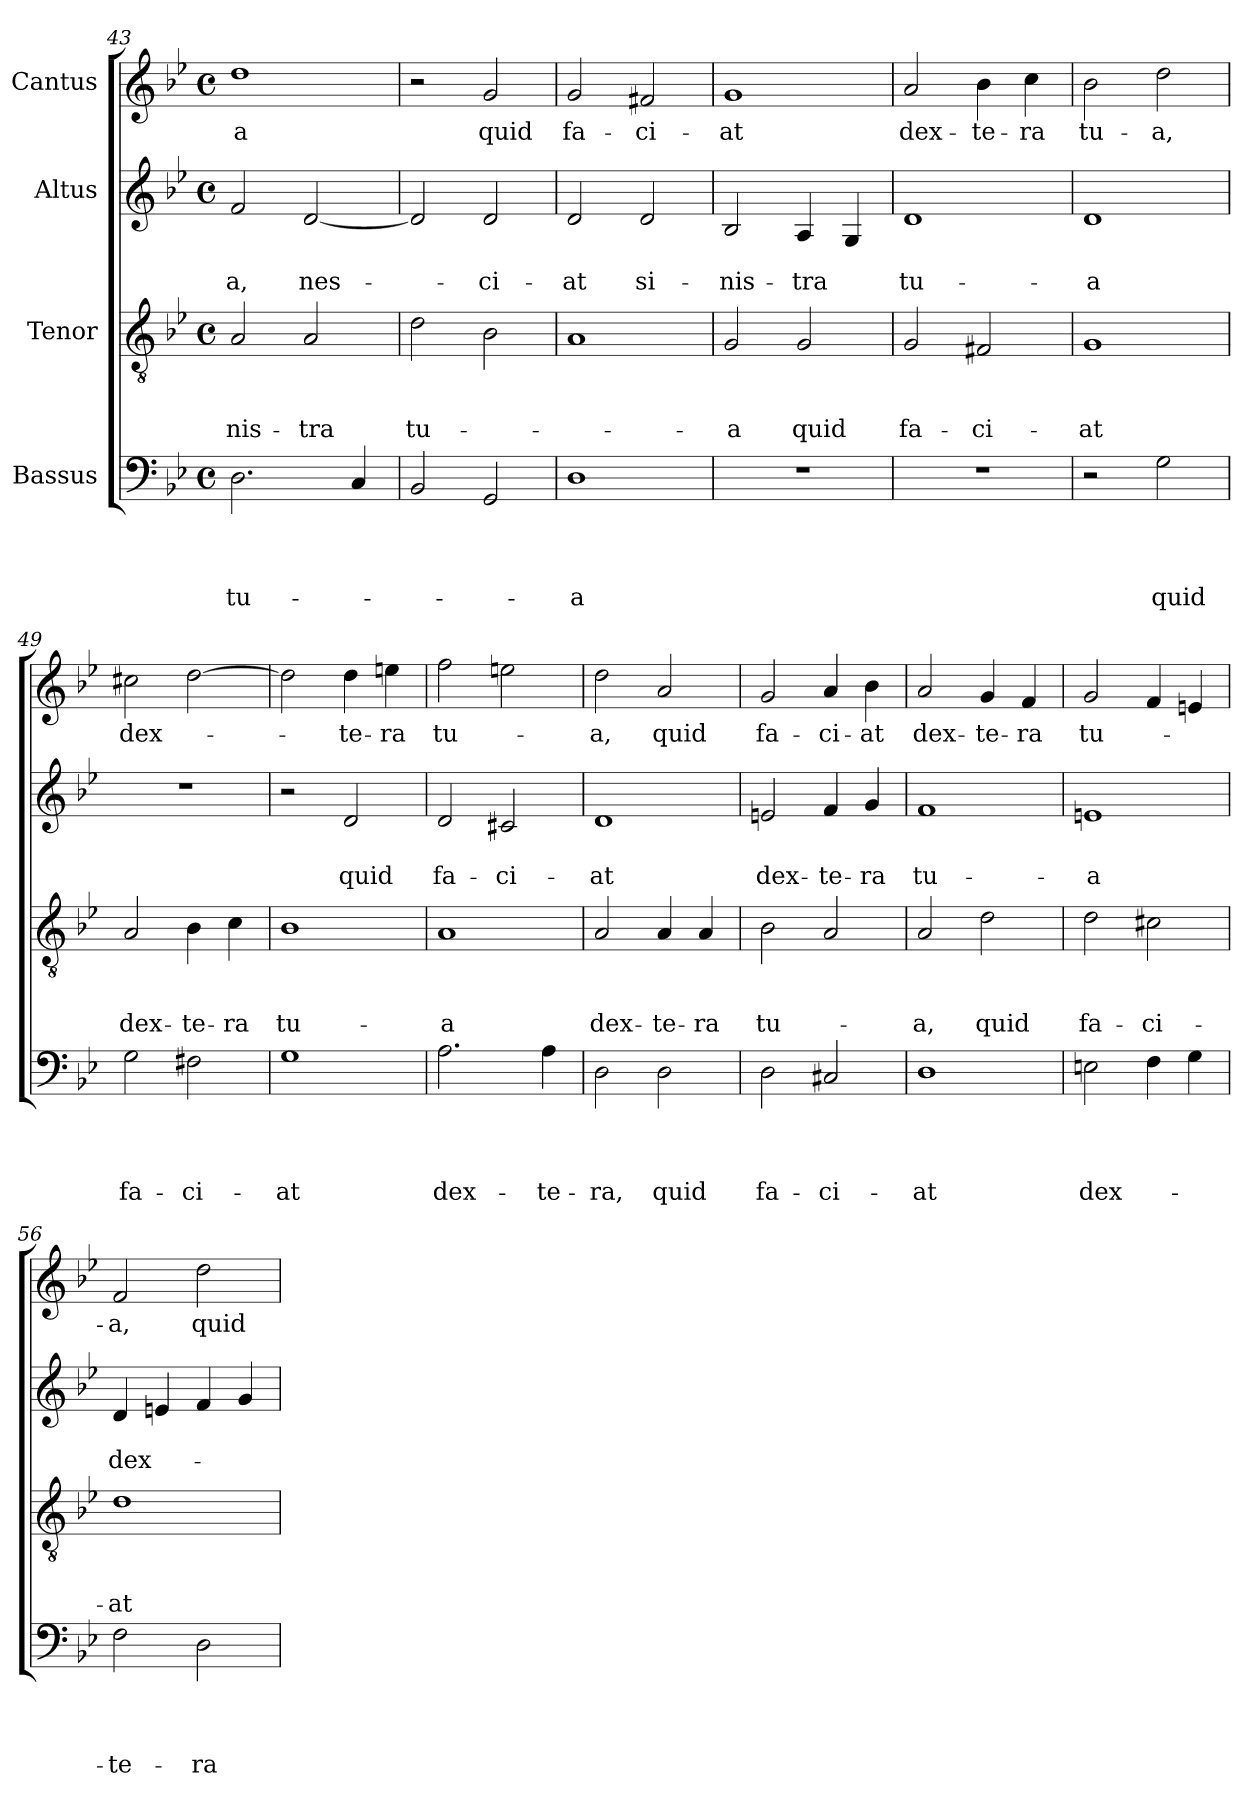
**kern	**text	**text	**text	**text	**kern	**text	**text	**text	**kern	**text	**text	**kern	**text
*part4	*part4	*part4	*part4	*part4	*part3	*part3	*part3	*part3	*part2	*part2	*part2	*part1	*part1
*staff4	*staff4	*staff4	*staff4	*staff4	*staff3	*staff3	*staff3	*staff3	*staff2	*staff2	*staff2	*staff1	*staff1
*I"Bassus	*	*	*	*	*I"Tenor	*	*	*	*I"Altus	*	*	*I"Cantus	*
!!LO:PB:g=z
*clefF4	*	*	*	*	*clefGv2	*	*	*	*clefG2	*	*	*clefG2	*
*k[b-e-]	*	*	*	*	*k[b-e-]	*	*	*	*k[b-e-]	*	*	*k[b-e-]	*
*B-:	*	*	*	*	*B-:	*	*	*	*B-:	*	*	*B-:	*
*M4/4	*	*	*	*	*M4/4	*	*	*	*M4/4	*	*	*M4/4	*
*met(c)	*	*	*	*	*met(c)	*	*	*	*met(c)	*	*	*met(c)	*
=43	=43	=43	=43	=43	=43	=43	=43	=43	=43	=43	=43	=43	=43
!	!	!	!	!LO:LY:b	!	!	!	!LO:LY:b	!	!	!LO:LY:b	!	!LO:LY:b
2.D\	.	.	.	tu-	2A/	.	.	-nis-	2f/	.	-a,	1dd	-a
!	!	!	!	!	!	!	!	!LO:LY:b	!	!	!LO:LY:b	!	!
.	.	.	.	.	2A/	.	.	-tra	[<2d/	.	nes-	.	.
4C/	.	.	.	.	.	.	.	.	.	.	.	.	.
=44	=44	=44	=44	=44	=44	=44	=44	=44	=44	=44	=44	=44	=44
!	!	!	!	!	!	!	!	!LO:LY:b	!	!	!	!	!
2BB-/	.	.	.	.	2d\	.	.	tu-	2d/]	.	.	2r	.
!	!	!	!	!	!	!	!	!	!	!	!LO:LY:b	!	!LO:LY:b
2GG/	.	.	.	.	2B-\	.	.	.	2d/	.	-ci-	2g/	quid
=45	=45	=45	=45	=45	=45	=45	=45	=45	=45	=45	=45	=45	=45
!	!	!	!	!LO:LY:b	!	!	!	!	!	!	!LO:LY:b	!	!LO:LY:b
1D	.	.	.	-a	1A	.	.	.	2d/	.	-at	2g/	fa-
!	!	!	!	!	!	!	!	!	!	!	!LO:LY:b	!	!LO:LY:b
.	.	.	.	.	.	.	.	.	2d/	.	si-	2f#X/	-ci-
=46	=46	=46	=46	=46	=46	=46	=46	=46	=46	=46	=46	=46	=46
!	!	!	!	!	!	!	!	!LO:LY:b	!	!	!LO:LY:b	!	!LO:LY:b
1r	.	.	.	.	2G/	.	.	-a	2B-/	.	-nis-	1g	-at
!	!	!	!	!	!	!	!	!LO:LY:b	!	!	!LO:LY:b	!	!
.	.	.	.	.	2G/	.	.	quid	4A/	.	-tra	.	.
.	.	.	.	.	.	.	.	.	4G/	.	.	.	.
=47	=47	=47	=47	=47	=47	=47	=47	=47	=47	=47	=47	=47	=47
!	!	!	!	!	!	!	!	!LO:LY:b	!	!	!LO:LY:b	!	!LO:LY:b
1r	.	.	.	.	2G/	.	.	fa-	1d	.	tu-	2a/	dex-
!	!	!	!	!	!	!	!	!LO:LY:b	!	!	!	!	!LO:LY:b
.	.	.	.	.	2F#X/	.	.	-ci-	.	.	.	4b-\	-te-
!	!	!	!	!	!	!	!	!	!	!	!	!	!LO:LY:b
.	.	.	.	.	.	.	.	.	.	.	.	4cc\	-ra
=48	=48	=48	=48	=48	=48	=48	=48	=48	=48	=48	=48	=48	=48
!	!	!	!	!	!	!	!	!LO:LY:b	!	!	!LO:LY:b	!	!LO:LY:b
2r	.	.	.	.	1G	.	.	-at	1d	.	-a	2b-\	tu-
!	!	!	!	!LO:LY:b	!	!	!	!	!	!	!	!	!LO:LY:b
2G\	.	.	.	quid	.	.	.	.	.	.	.	2dd\	-a,
=49	=49	=49	=49	=49	=49	=49	=49	=49	=49	=49	=49	=49	=49
!	!	!	!	!LO:LY:b	!	!	!	!LO:LY:b	!	!	!	!	!LO:LY:b
2G\	.	.	.	fa-	2A/	.	.	dex-	1r	.	.	2cc#X\	dex-
!	!	!	!	!LO:LY:b	!	!	!	!LO:LY:b	!	!	!	!	!
2F#X\	.	.	.	-ci-	4B-\	.	.	-te-	.	.	.	[<2dd\	.
!	!	!	!	!	!	!	!	!LO:LY:b	!	!	!	!	!
.	.	.	.	.	4c\	.	.	-ra	.	.	.	.	.
!!LO:LB:g=z
=50	=50	=50	=50	=50	=50	=50	=50	=50	=50	=50	=50	=50	=50
!	!	!	!	!LO:LY:b	!	!	!	!LO:LY:b	!	!	!	!	!
1G	.	.	.	-at	1B-	.	.	tu-	2r	.	.	2dd\]	.
!	!	!	!	!	!	!	!	!	!	!	!LO:LY:b	!	!LO:LY:b
.	.	.	.	.	.	.	.	.	2d/	.	quid	4dd\	-te-
!	!	!	!	!	!	!	!	!	!	!	!	!	!LO:LY:b
.	.	.	.	.	.	.	.	.	.	.	.	4een\	-ra
=51	=51	=51	=51	=51	=51	=51	=51	=51	=51	=51	=51	=51	=51
!	!	!	!	!LO:LY:b	!	!	!	!LO:LY:b	!	!	!LO:LY:b	!	!LO:LY:b
2.A\	.	.	.	dex-	1A	.	.	-a	2d/	.	fa-	2ff\	tu-
!	!	!	!	!	!	!	!	!	!	!	!LO:LY:b	!	!
.	.	.	.	.	.	.	.	.	2c#X/	.	-ci-	2een\	.
!	!	!	!	!LO:LY:b	!	!	!	!	!	!	!	!	!
4A\	.	.	.	-te-	.	.	.	.	.	.	.	.	.
=52	=52	=52	=52	=52	=52	=52	=52	=52	=52	=52	=52	=52	=52
!	!	!	!	!LO:LY:b	!	!	!	!LO:LY:b	!	!	!LO:LY:b	!	!LO:LY:b
2D\	.	.	.	-ra,	2A/	.	.	dex-	1d	.	-at	2dd\	-a,
!	!	!	!	!LO:LY:b	!	!	!	!LO:LY:b	!	!	!	!	!LO:LY:b
2D\	.	.	.	quid	4A/	.	.	-te-	.	.	.	2a/	quid
!	!	!	!	!	!	!	!	!LO:LY:b	!	!	!	!	!
.	.	.	.	.	4A/	.	.	-ra	.	.	.	.	.
=53	=53	=53	=53	=53	=53	=53	=53	=53	=53	=53	=53	=53	=53
!	!	!	!	!LO:LY:b	!	!	!	!LO:LY:b	!	!	!LO:LY:b	!	!LO:LY:b
2D\	.	.	.	fa-	2B-\	.	.	tu-	2en/	.	dex-	2g/	fa-
!	!	!	!	!LO:LY:b	!	!	!	!	!	!	!LO:LY:b	!	!LO:LY:b
2C#X/	.	.	.	-ci-	2A/	.	.	.	4f/	.	-te-	4a/	-ci-
!	!	!	!	!	!	!	!	!	!	!	!LO:LY:b	!	!LO:LY:b
.	.	.	.	.	.	.	.	.	4g/	.	-ra	4b-\	-at
=54	=54	=54	=54	=54	=54	=54	=54	=54	=54	=54	=54	=54	=54
!	!	!	!	!LO:LY:b	!	!	!	!LO:LY:b	!	!	!LO:LY:b	!	!LO:LY:b
1D	.	.	.	-at	2A/	.	.	-a,	1f	.	tu-	2a/	dex-
!	!	!	!	!	!	!	!	!LO:LY:b	!	!	!	!	!LO:LY:b
.	.	.	.	.	2d\	.	.	quid	.	.	.	4g/	-te-
!	!	!	!	!	!	!	!	!	!	!	!	!	!LO:LY:b
.	.	.	.	.	.	.	.	.	.	.	.	4f/	-ra
=55	=55	=55	=55	=55	=55	=55	=55	=55	=55	=55	=55	=55	=55
!	!	!	!	!LO:LY:b	!	!	!	!LO:LY:b	!	!	!LO:LY:b	!	!LO:LY:b
2En\	.	.	.	dex-	2d\	.	.	fa-	1en	.	-a	2g/	tu-
!	!	!	!	!	!	!	!	!LO:LY:b	!	!	!	!	!
4F\	.	.	.	.	2c#X\	.	.	-ci-	.	.	.	4f/	.
4G\	.	.	.	.	.	.	.	.	.	.	.	4en/	.
=56	=56	=56	=56	=56	=56	=56	=56	=56	=56	=56	=56	=56	=56
!	!	!	!	!LO:LY:b	!	!	!	!LO:LY:b	!	!	!LO:LY:b	!	!LO:LY:b
2F\	.	.	.	-te-	1d	.	.	-at	4d/	.	dex-	2f/	-a,
.	.	.	.	.	.	.	.	.	4en/	.	.	.	.
!	!	!	!	!LO:LY:b	!	!	!	!	!	!	!	!	!LO:LY:b
2D\	.	.	.	-ra	.	.	.	.	4f/	.	.	2dd\	quid
.	.	.	.	.	.	.	.	.	4g/	.	.	.	.
=	=	=	=	=	=	=	=	=	=	=	=	=	=
*-	*-	*-	*-	*-	*-	*-	*-	*-	*-	*-	*-	*-	*-
